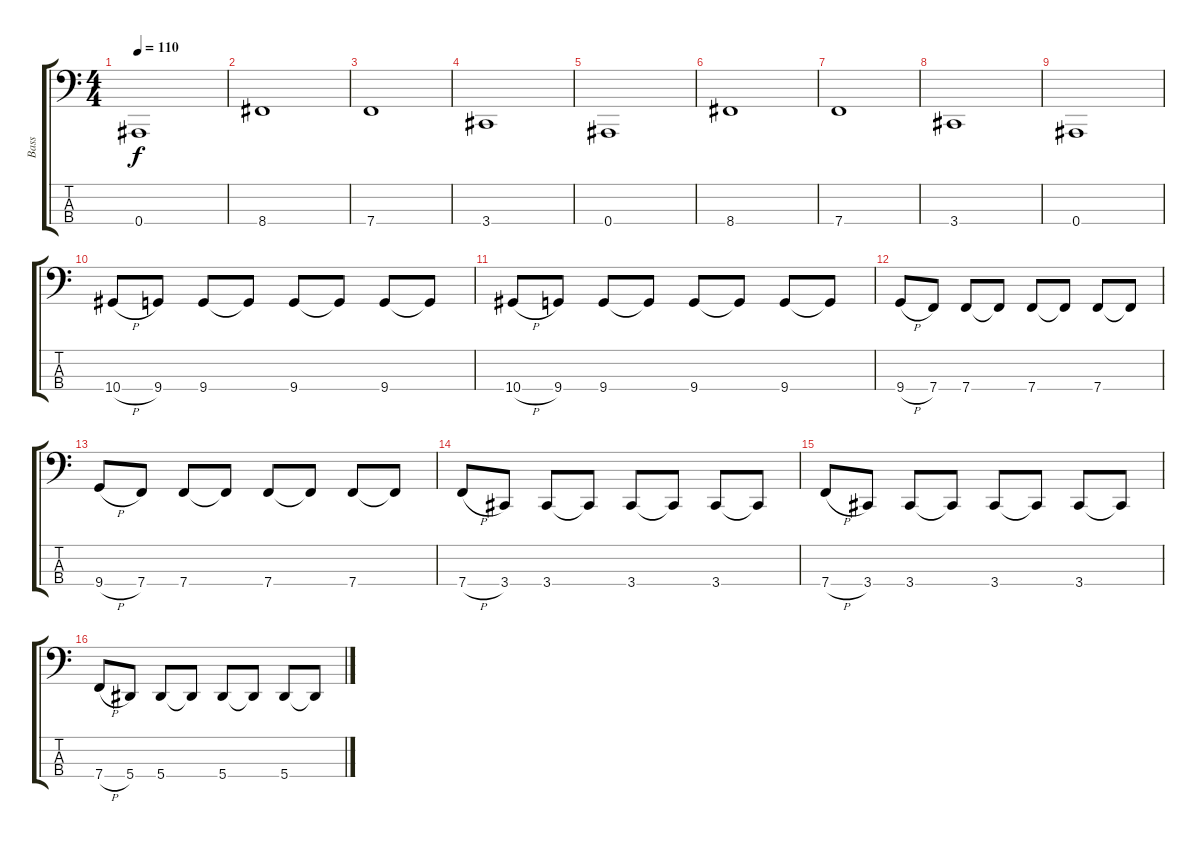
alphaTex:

\track ("Bass" "Bass") {instrument electricbassfinger}
\staff {score tabs}
\tuning (Eb2 Bb1 F1 Bb0) {hide}
\ts (4 4)
\tempo 110
\clef f4
\ks c
0.4.1{dy f} |
8.4.1 |
7.4.1 |
3.4.1 |
0.4.1 |
8.4.1 |
7.4.1 |
3.4.1 |
0.4.1 |
10.4{h}.8 9.4.8 9.4.8 9.4{t}.8 9.4.8 9.4{t}.8 9.4.8 9.4{t}.8 |
10.4{h}.8 9.4.8 9.4.8 9.4{t}.8 9.4.8 9.4{t}.8 9.4.8 9.4{t}.8 |
9.4{h}.8 7.4.8 7.4.8 7.4{t}.8 7.4.8 7.4{t}.8 7.4.8 7.4{t}.8 |
9.4{h}.8 7.4.8 7.4.8 7.4{t}.8 7.4.8 7.4{t}.8 7.4.8 7.4{t}.8 |
7.4{h}.8 3.4.8 3.4.8 3.4{t}.8 3.4.8 3.4{t}.8 3.4.8 3.4{t}.8 |
7.4{h}.8 3.4.8 3.4.8 3.4{t}.8 3.4.8 3.4{t}.8 3.4.8 3.4{t}.8 |
7.4{h}.8 5.4.8 5.4.8 5.4{t}.8 5.4.8 5.4{t}.8 5.4.8 5.4{t}.8
